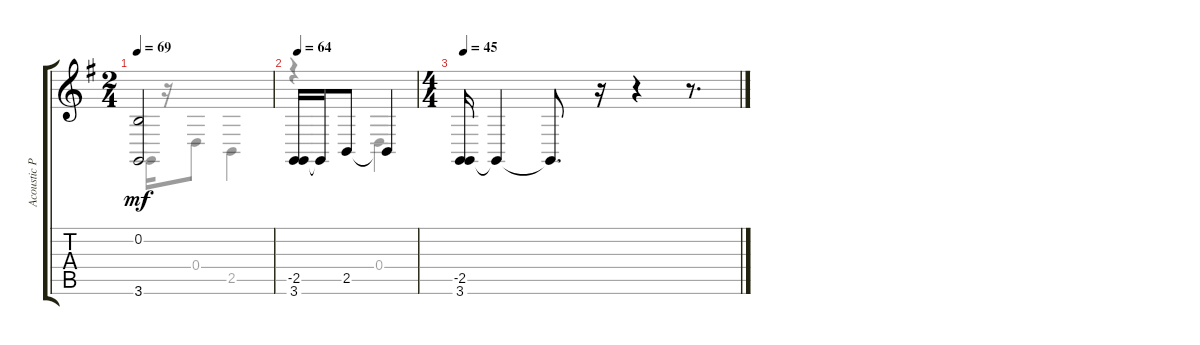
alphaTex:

\track ("Acoustic Piano" "Acoustic P") {instrument acousticgrandpiano}
\staff {score tabs}
\tuning (E4 B3 G3 D3 A2 E2) {hide}
\voice
\ts (2 4)
\tempo 69
\clef g2
\ks eminor
(0.2 3.6).2{dy mf} |
\tempo 64
(-2.5 3.6).16 -2.5{t}.16 2.5.8 2.5{t}.4 |
\ts (4 4)
\tempo 45
(-2.5 3.6).16 -2.5{t}.4 -2.5{t}.8{d} r.16 r.4 r.8{d}
\voice
\clef g2
\ottava regular
\simile none
\ks eminor
3.6.16{dy mf} r.16 0.4.8 2.5.4 |
r.4 0.4.4 |
